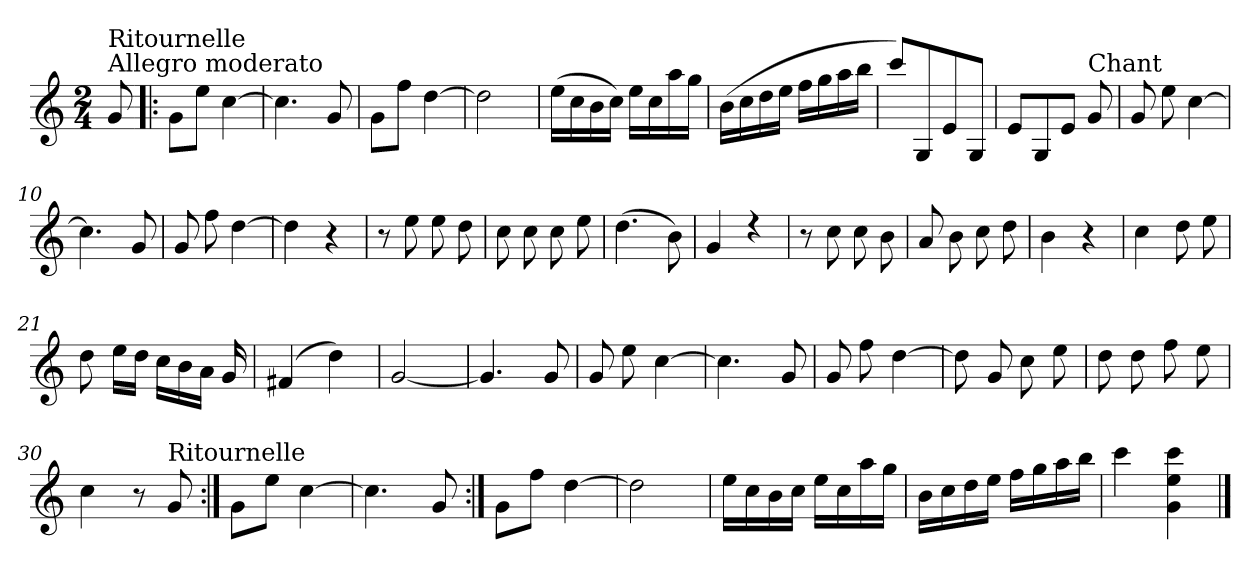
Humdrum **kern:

**kern
*part1
*staff1
*clefG2
*k[]
*C:
*M2/4
=
!LO:TX:a:t=Allegro moderato
!LO:TX:a:t=Ritournelle
8g/
=1!|:
8g\L
8ee\J
[4cc\
=2
4.cc\]
8g/
=3
8g\L
8ff\J
[4dd\
=4
2dd\]
=5
(>16ee\LL
16cc\
16b\
16cc\JJ)
16ee\LL
16cc\
16aa\
16gg\JJ
=6
(>16b\LL
16cc\
16dd\
16ee\JJ
16ff\LL
16gg\
16aa\
16bb\JJ
=7
8ccc/L)
8G/
8e/
8G/J
!!LO:LB:g=z
=8
8e/L
8G/
8e/J
!LO:TX:a:t=Chant
8g/
=9
8g/
8ee\
[4cc\
=10
4.cc\]
8g/
=11
8g/
8ff\
[4dd\
=12
4dd\]
4r
=13
8r
8ee\
8ee\
8dd\
=14
8cc\
8cc\
8cc\
8ee\
=15
(>4.dd\
8b\)
=16
4g/
4rcc
=17
8r
8cc\
8cc\
8b\
!!LO:LB:g=z
=18
8a/
8b\
8cc\
8dd\
=19
4b\
4r
=20
4cc\
8dd\
8ee\
=21
8dd\
16ee\LL
16dd\JJ
16cc\LL
16b\
16a\JJ
16g/
=22
(>4f#X/
4dd\)
=23
[2g/
=24
4.g/]
8g/
=25
8g/
8ee\
[4cc\
=26
4.cc\]
8g/
=27
8g/
8ff\
[4dd\
!!LO:LB:g=z
=28
8dd\]
8g/
8cc\
8ee\
=29
8dd\
8dd\
8ff\
8ee\
=30
4cc\
8r
!LO:TX:a:t=Ritournelle
8g/
=31:|!
8g\L
8ee\J
[4cc\
=32
4.cc\]
8g/
=33:|!
8g\L
8ff\J
[4dd\
=34
2dd\]
=35
16ee\LL
16cc\
16b\
16cc\JJ
16ee\LL
16cc\
16aa\
16gg\JJ
!!LO:LB:g=z
=36
16b\LL
16cc\
16dd\
16ee\JJ
16ff\LL
16gg\
16aa\
16bb\JJ
=37
4ccc\
4g\ 4ee\ 4ccc\
==
*-
